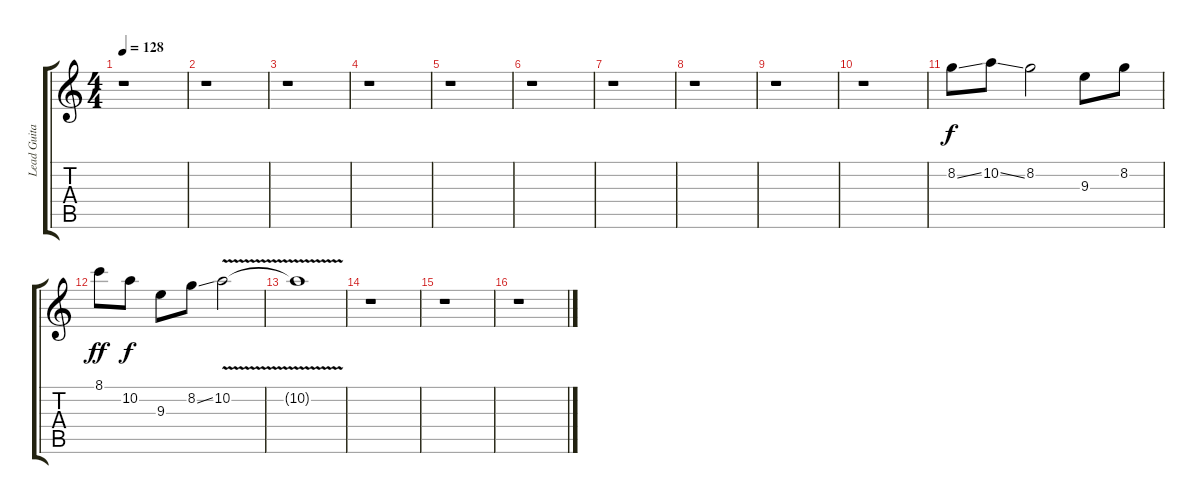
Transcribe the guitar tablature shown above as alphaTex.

\track ("Lead Guitar" "Lead Guita") {instrument overdrivenguitar}
\staff {score tabs}
\tuning (E4 B3 G3 D3 A2 E2) {hide}
\ts (4 4)
\tempo 128
\clef g2
\ks c
r.1{dy f} |
r.1 |
r.1 |
r.1 |
r.1 |
r.1 |
r.1 |
r.1 |
r.1 |
r.1 |
8.2{ss}.8 10.2{ss}.8 8.2.2 9.3.8 8.2.8 |
8.1.8{dy ff} 10.2.8{dy f} 9.3.8 8.2{ss}.8 10.2{v}.2 |
10.2{t}.1 |
r.1 |
r.1 |
r.1
